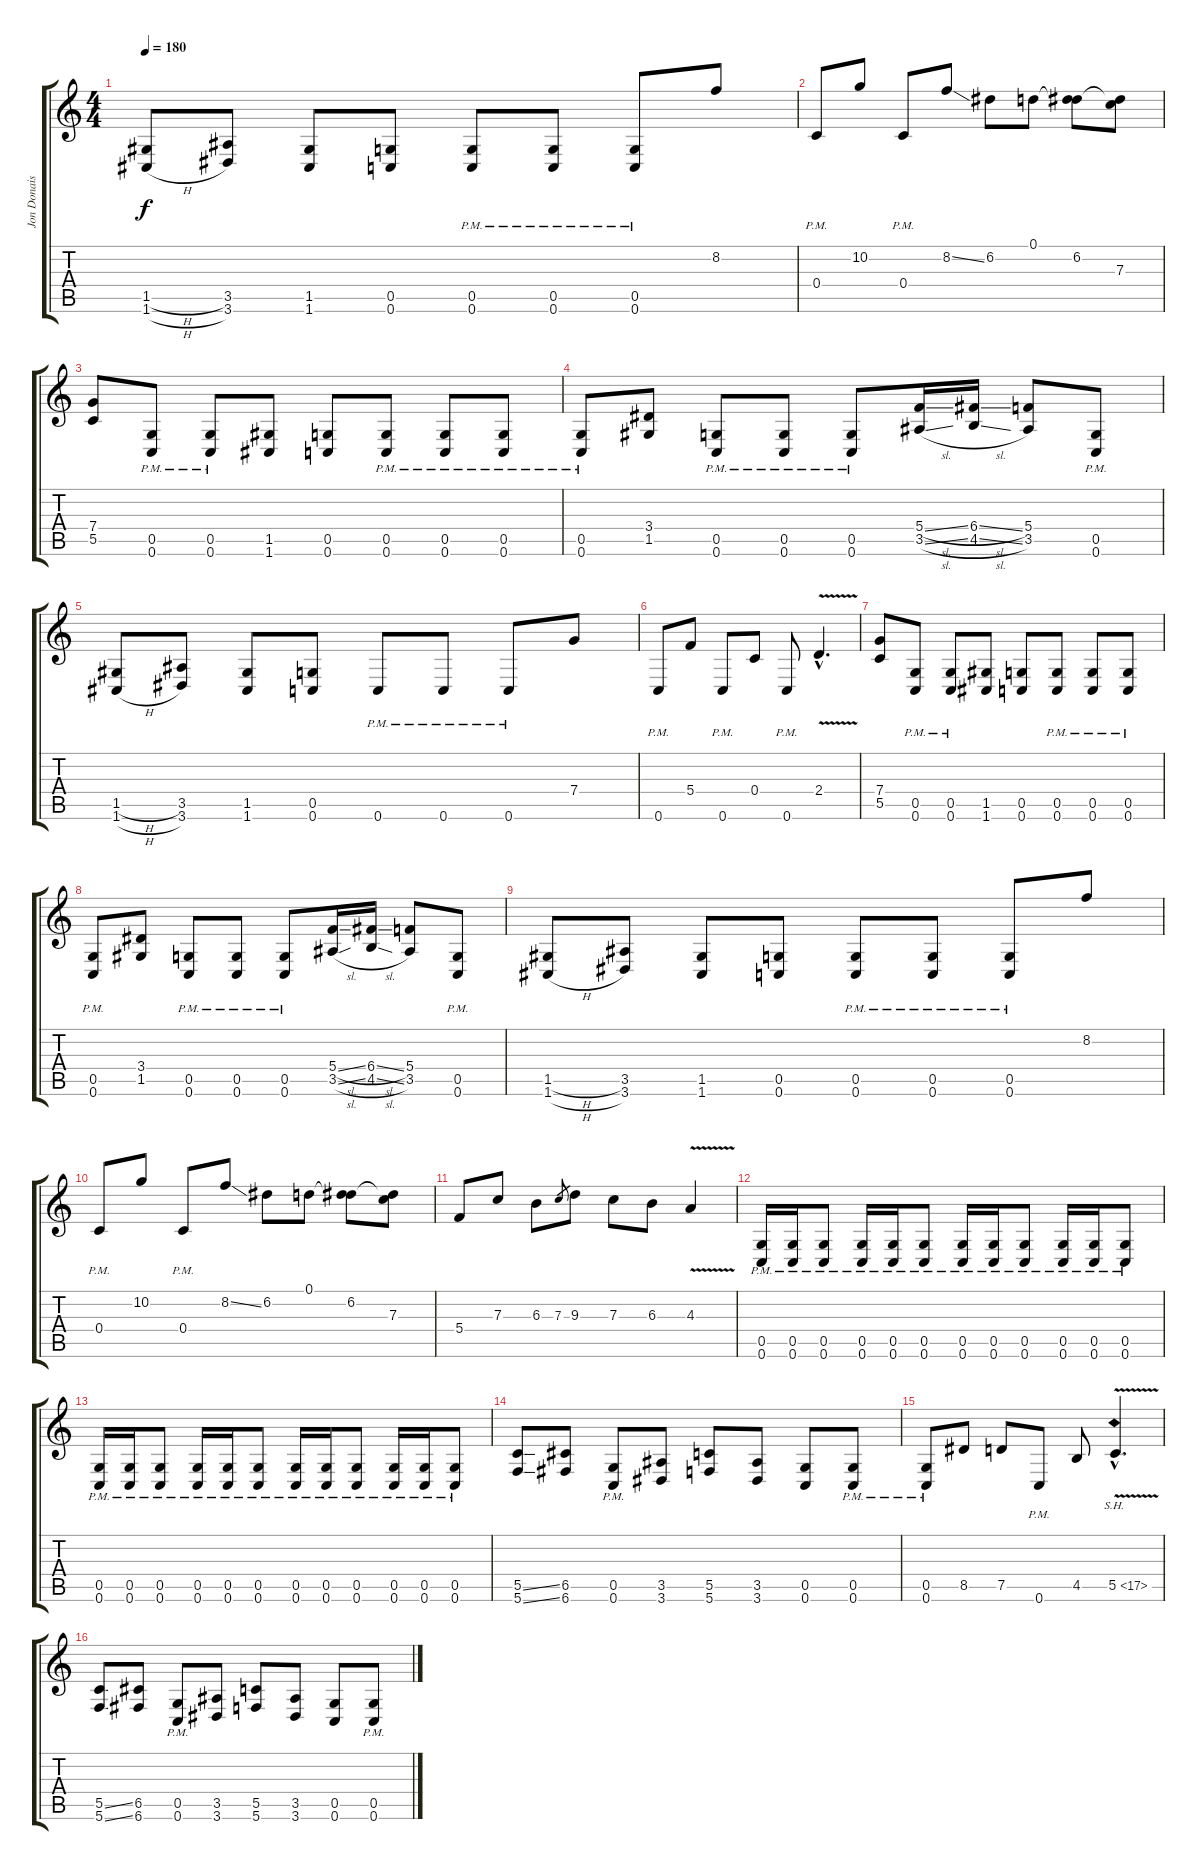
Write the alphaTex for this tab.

\track ("Jon Donais" "Jon Donais") {instrument distortionguitar}
\staff {score tabs}
\tuning (D4 A3 F3 C3 G2 C2) {hide}
\ts (4 4)
\tempo 180
\clef g2
\ks c
(1.5{h} 1.6{h}).8{dy f} (3.5 3.6).8 (1.5 1.6).8 (0.5 0.6).8 (0.5{pm} 0.6{pm}).8 (0.5{pm} 0.6{pm}).8 (0.5{pm} 0.6{pm}).8 8.2.8 |
0.4{pm}.8 10.2.8 0.4{pm}.8 8.2{ss}.8 6.2.8 0.1.8 (0.1{t} 6.2).8 (6.2{t} 7.3).8 |
(7.4 5.5).8 (0.5{pm} 0.6{pm}).8 (0.5{pm} 0.6{pm}).8 (1.5 1.6).8 (0.5 0.6).8 (0.5{pm} 0.6{pm}).8 (0.5{pm} 0.6{pm}).8 (0.5{pm} 0.6{pm}).8 |
(0.5{pm} 0.6{pm}).8 (3.4 1.5).8 (0.5{pm} 0.6{pm}).8 (0.5{pm} 0.6{pm}).8 (0.5{pm} 0.6{pm}).8 (5.4{sl} 3.5{sl}).16 (6.4{sl} 4.5{sl}).16 (5.4 3.5).8 (0.5{pm} 0.6{pm}).8 |
(1.5{h} 1.6{h}).8 (3.5 3.6).8 (1.5 1.6).8 (0.5 0.6).8 0.6{pm}.8 0.6{pm}.8 0.6{pm}.8 7.4.8 |
0.6{pm}.8 5.4.8 0.6{pm}.8 0.4.8 0.6{pm}.8 2.4{v hac}.4{d} |
(7.4 5.5).8 (0.5{pm} 0.6{pm}).8 (0.5{pm} 0.6{pm}).8 (1.5 1.6).8 (0.5 0.6).8 (0.5{pm} 0.6{pm}).8 (0.5{pm} 0.6{pm}).8 (0.5{pm} 0.6{pm}).8 |
(0.5{pm} 0.6{pm}).8 (3.4 1.5).8 (0.5{pm} 0.6{pm}).8 (0.5{pm} 0.6{pm}).8 (0.5{pm} 0.6{pm}).8 (5.4{sl} 3.5{sl}).16 (6.4{sl} 4.5{sl}).16 (5.4 3.5).8 (0.5{pm} 0.6{pm}).8 |
(1.5{h} 1.6{h}).8 (3.5 3.6).8 (1.5 1.6).8 (0.5 0.6).8 (0.5{pm} 0.6{pm}).8 (0.5{pm} 0.6{pm}).8 (0.5{pm} 0.6{pm}).8 8.2.8 |
0.4{pm}.8 10.2.8 0.4{pm}.8 8.2{ss}.8 6.2.8 0.1.8 (0.1{t} 6.2).8 (6.2{t} 7.3).8 |
5.4.8 7.3.8 6.3.8 7.3.8{gr} 9.3.8 7.3.8 6.3.8 4.3{v}.4 |
(0.5{pm} 0.6{pm}).16 (0.5{pm} 0.6{pm}).16 (0.5{pm} 0.6{pm}).8 (0.5{pm} 0.6{pm}).16 (0.5{pm} 0.6{pm}).16 (0.5{pm} 0.6{pm}).8 (0.5{pm} 0.6{pm}).16 (0.5{pm} 0.6{pm}).16 (0.5{pm} 0.6{pm}).8 (0.5{pm} 0.6{pm}).16 (0.5{pm} 0.6{pm}).16 (0.5{pm} 0.6{pm}).8 |
(0.5{pm} 0.6{pm}).16 (0.5{pm} 0.6{pm}).16 (0.5{pm} 0.6{pm}).8 (0.5{pm} 0.6{pm}).16 (0.5{pm} 0.6{pm}).16 (0.5{pm} 0.6{pm}).8 (0.5{pm} 0.6{pm}).16 (0.5{pm} 0.6{pm}).16 (0.5{pm} 0.6{pm}).8 (0.5{pm} 0.6{pm}).16 (0.5{pm} 0.6{pm}).16 (0.5{pm} 0.6{pm}).8 |
(5.5{ss} 5.6{ss}).8 (6.5 6.6).8 (0.5{pm} 0.6{pm}).8 (3.5 3.6).8 (5.5 5.6).8 (3.5 3.6).8 (0.5 0.6).8 (0.5{pm} 0.6{pm}).8 |
(0.5{pm} 0.6{pm}).8 8.5.8 7.5.8 0.6{pm}.8 4.5.8 5.5{sh 12 v hac}.4{d} |
(5.5{ss} 5.6{ss}).8 (6.5 6.6).8 (0.5{pm} 0.6{pm}).8 (3.5 3.6).8 (5.5 5.6).8 (3.5 3.6).8 (0.5 0.6).8 (0.5{pm} 0.6{pm}).8
